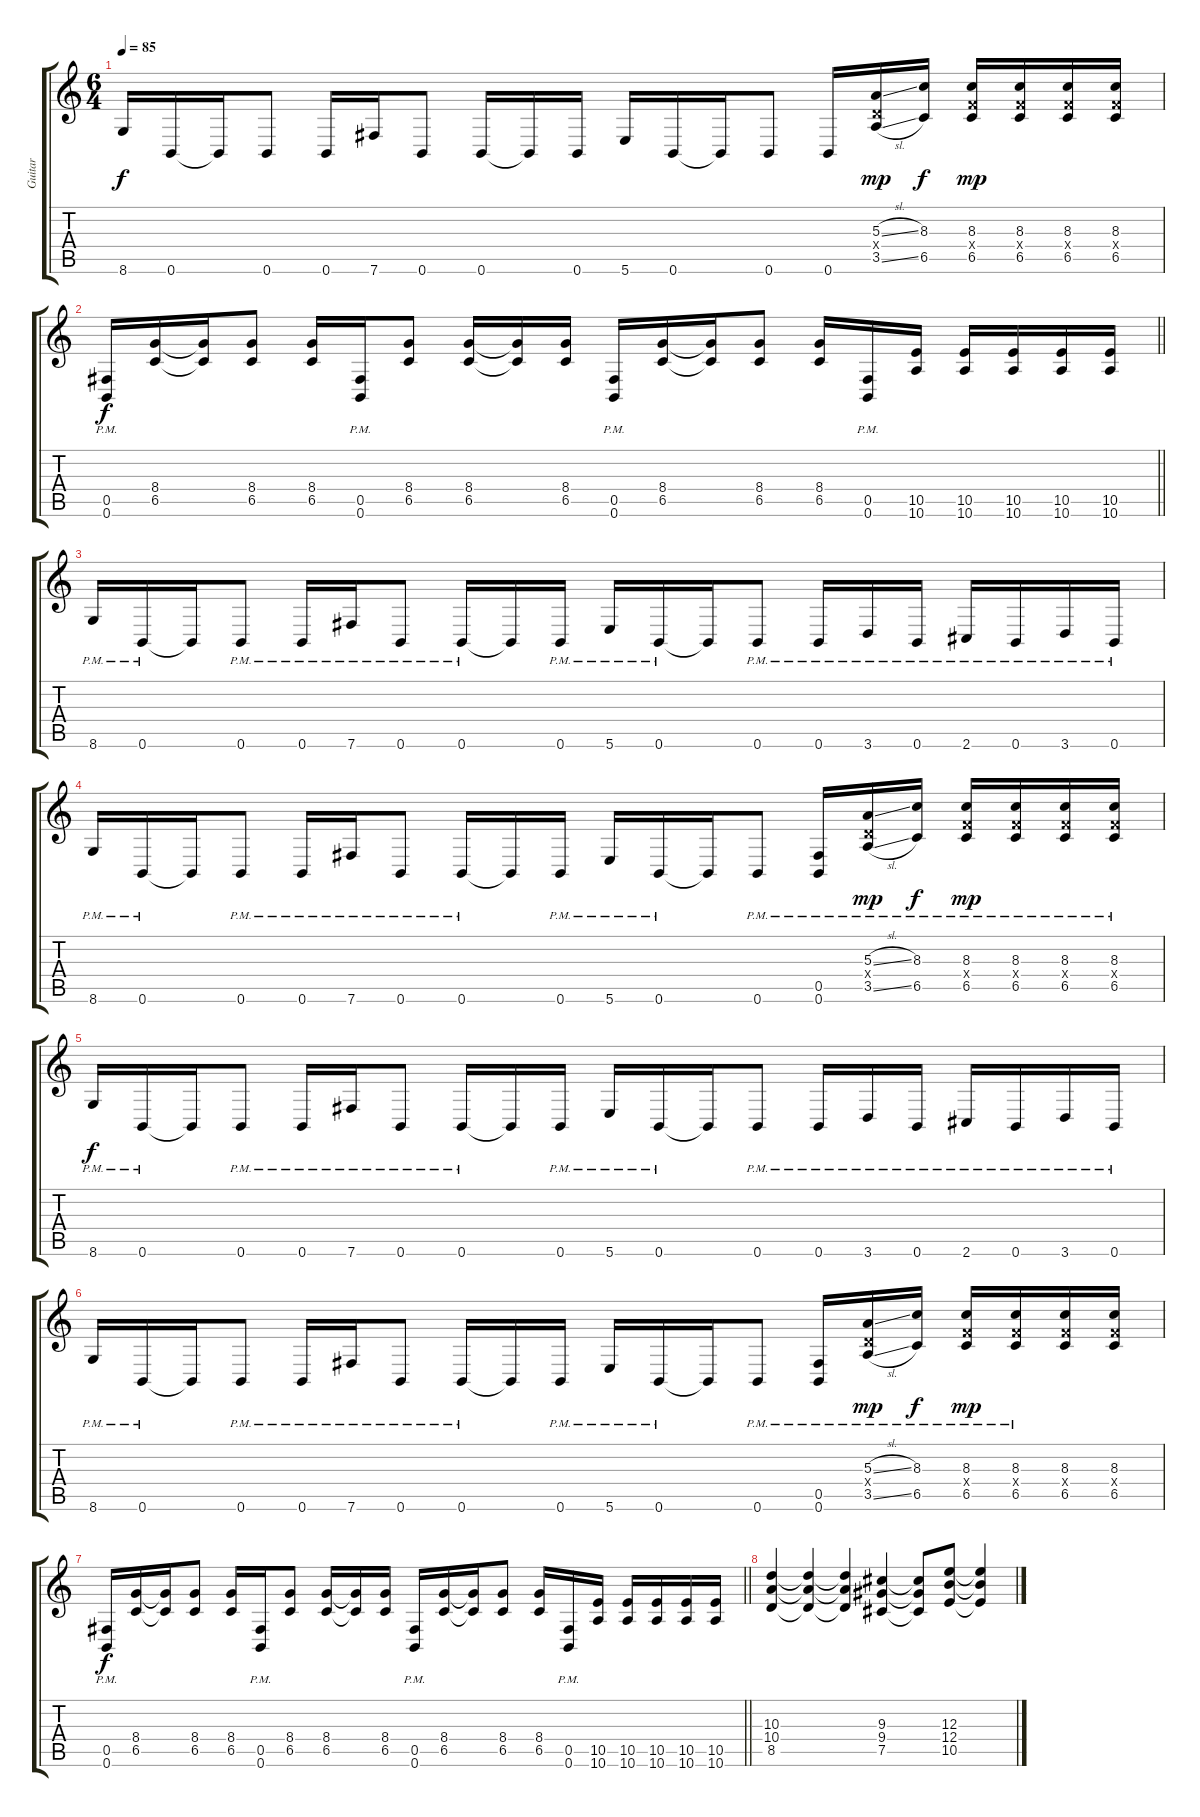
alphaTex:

\track ("Guitar" "Guitar") {instrument overdrivenguitar}
\staff {score tabs}
\tuning (Db4 Ab3 E3 B2 Gb2 B1) {hide}
\ts (6 4)
\tempo 85
\clef g2
\ks c
8.6.16{dy f} 0.6.16 0.6{t}.16 0.6.8 0.6.16 7.6.16 0.6.8 0.6.16 0.6{t}.16 0.6.16 5.6.16 0.6.16 0.6{t}.16 0.6.8 0.6.16 (5.3{sl} 3.4{x} 3.5{sl}).16{dy mp} (8.3 6.5).16{dy f} (8.3 6.4{x} 6.5).16{dy mp} (8.3 6.4{x} 6.5).16 (8.3 6.4{x} 6.5).16 (8.3 6.4{x} 6.5).16 |
\barLineRight lightlight
(0.5{pm} 0.6{pm}).16{dy f} (8.4 6.5).16 (8.4{t} 6.5{t}).16 (8.4 6.5).8 (8.4 6.5).16 (0.5{pm} 0.6{pm}).16 (8.4 6.5).8 (8.4 6.5).16 (8.4{t} 6.5{t}).16 (8.4 6.5).16 (0.5{pm} 0.6{pm}).16 (8.4 6.5).16 (8.4{t} 6.5{t}).16 (8.4 6.5).8 (8.4 6.5).16 (0.5{pm} 0.6{pm}).16 (10.5 10.6).16 (10.5 10.6).16 (10.5 10.6).16 (10.5 10.6).16 (10.5 10.6).16 |
\section ("" "")
8.6{pm}.16 0.6{pm}.16 0.6{t}.16 0.6{pm}.8 0.6{pm}.16 7.6{pm}.16 0.6{pm}.8 0.6{pm}.16 0.6{t}.16 0.6{pm}.16 5.6{pm}.16 0.6{pm}.16 0.6{t}.16 0.6{pm}.8 0.6{pm}.16 3.6{pm}.16 0.6{pm}.16 2.6{pm}.16 0.6{pm}.16 3.6{pm}.16 0.6{pm}.16 |
8.6{pm}.16 0.6{pm}.16 0.6{t}.16 0.6{pm}.8 0.6{pm}.16 7.6{pm}.16 0.6{pm}.8 0.6{pm}.16 0.6{t}.16 0.6{pm}.16 5.6{pm}.16 0.6{pm}.16 0.6{t}.16 0.6{pm}.8 (0.5{pm} 0.6{pm}).16 (5.3{sl pm} 3.4{x} 3.5{sl pm}).16{dy mp} (8.3{pm} 6.5{pm}).16{dy f} (8.3{pm} 6.4{x} 6.5{pm}).16{dy mp} (8.3{pm} 6.4{x} 6.5{pm}).16 (8.3{pm} 6.4{x} 6.5{pm}).16 (8.3{pm} 6.4{x} 6.5{pm}).16 |
8.6{pm}.16{dy f} 0.6{pm}.16 0.6{t}.16 0.6{pm}.8 0.6{pm}.16 7.6{pm}.16 0.6{pm}.8 0.6{pm}.16 0.6{t}.16 0.6{pm}.16 5.6{pm}.16 0.6{pm}.16 0.6{t}.16 0.6{pm}.8 0.6{pm}.16 3.6{pm}.16 0.6{pm}.16 2.6{pm}.16 0.6{pm}.16 3.6{pm}.16 0.6{pm}.16 |
8.6{pm}.16 0.6{pm}.16 0.6{t}.16 0.6{pm}.8 0.6{pm}.16 7.6{pm}.16 0.6{pm}.8 0.6{pm}.16 0.6{t}.16 0.6{pm}.16 5.6{pm}.16 0.6{pm}.16 0.6{t}.16 0.6{pm}.8 (0.5{pm} 0.6{pm}).16 (5.3{sl pm} 3.4{x} 3.5{sl pm}).16{dy mp} (8.3{pm} 6.5{pm}).16{dy f} (8.3{pm} 6.4{x} 6.5).16{dy mp} (8.3{pm} 6.4{x} 6.5).16 (8.3 6.4{x} 6.5).16 (8.3 6.4{x} 6.5).16 |
\barLineRight lightlight
(0.5{pm} 0.6{pm}).16{dy f} (8.4 6.5).16 (8.4{t} 6.5{t}).16 (8.4 6.5).8 (8.4 6.5).16 (0.5{pm} 0.6{pm}).16 (8.4 6.5).8 (8.4 6.5).16 (8.4{t} 6.5{t}).16 (8.4 6.5).16 (0.5{pm} 0.6{pm}).16 (8.4 6.5).16 (8.4{t} 6.5{t}).16 (8.4 6.5).8 (8.4 6.5).16 (0.5{pm} 0.6{pm}).16 (10.5 10.6).16 (10.5 10.6).16 (10.5 10.6).16 (10.5 10.6).16 (10.5 10.6).16 |
\section ("" "")
(10.3 10.4 8.5).4 (10.3{t} 10.4{t} 8.5{t}).4 (10.3{t} 10.4{t} 8.5{t}).4 (9.3 9.4 7.5).4 (9.3{t} 9.4{t} 7.5{t}).8 (12.3 12.4 10.5).8 (12.3{t} 12.4{t} 10.5{t}).4
